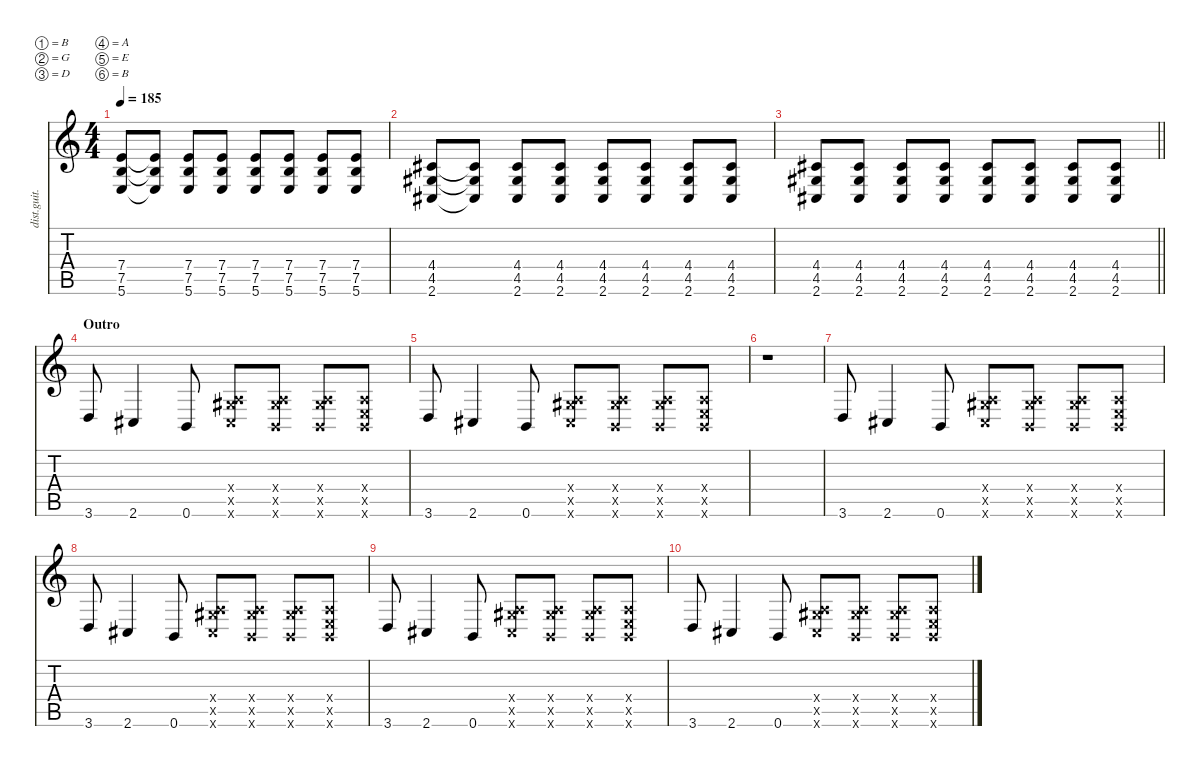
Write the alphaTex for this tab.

\defaultSystemsLayout 4
\hideDynamics
\bracketExtendMode nobrackets
\track ("Guitar L - Petr" "dist.guit.") {instrument distortionguitar}
\staff {score tabs}
\tuning (B3 G3 D3 A2 E2 B1)
\ts (4 4)
\tempo 185
\clef g2
\ks c
(7.4 7.5 5.6).8{dy f beam Up} (7.4{t} 7.5{t} 5.6{t}).8{beam Up} (7.4 7.5 5.6).8{beam Up} (7.4 7.5 5.6).8{beam Up} (7.4 7.5 5.6).8{beam Up} (7.4 7.5 5.6).8{beam Up} (7.4 7.5 5.6).8{beam Up} (7.4 7.5 5.6).8{beam Up} |
(4.4{acc #} 4.5{acc #} 2.6{acc #}).8{beam Up} (4.4{t acc #} 4.5{t acc #} 2.6{t acc #}).8{beam Up} (4.4{acc #} 4.5{acc #} 2.6{acc #}).8{beam Up} (4.4{acc #} 4.5{acc #} 2.6{acc #}).8{beam Up} (4.4{acc #} 4.5{acc #} 2.6{acc #}).8{beam Up} (4.4{acc #} 4.5{acc #} 2.6{acc #}).8{beam Up} (4.4{acc #} 4.5{acc #} 2.6{acc #}).8{beam Up} (4.4{acc #} 4.5{acc #} 2.6{acc #}).8{beam Up} |
\barLineRight lightlight
(4.4{acc #} 4.5{acc #} 2.6{acc #}).8{beam Up} (4.4{acc #} 4.5{acc #} 2.6{acc #}).8{beam Up} (4.4{acc #} 4.5{acc #} 2.6{acc #}).8{beam Up} (4.4{acc #} 4.5{acc #} 2.6{acc #}).8{beam Up} (4.4{acc #} 4.5{acc #} 2.6{acc #}).8{beam Up} (4.4{acc #} 4.5{acc #} 2.6{acc #}).8{beam Up} (4.4{acc #} 4.5{acc #} 2.6{acc #}).8{beam Up} (4.4{acc #} 4.5{acc #} 2.6{acc #}).8{beam Up} |
\section ("" "Outro")
3.6.8{beam Up} 2.6{acc #}.4{beam Up} 0.6.8{beam Up} (0.4{x} 4.5{x acc #} 2.6{x acc #}).8{beam Up} (0.4{x} 4.5{x acc #} 0.6{x}).8{beam Up} (0.4{x} 4.5{x acc #} 0.6{x}).8{beam Up} (0.4{x} 0.5{x} 0.6{x}).8{beam Up} |
3.6.8{beam Up} 2.6{acc #}.4{beam Up} 0.6.8{beam Up} (0.4{x} 4.5{x acc #} 2.6{x acc #}).8{beam Up} (0.4{x} 4.5{x acc #} 0.6{x}).8{beam Up} (0.4{x} 4.5{x acc #} 0.6{x}).8{beam Up} (0.4{x} 0.5{x} 0.6{x}).8{beam Up} |
r.1{beam Down} |
3.6.8{beam Up} 2.6{acc #}.4{beam Up} 0.6.8{beam Up} (0.4{x} 4.5{x acc #} 2.6{x acc #}).8{beam Up} (0.4{x} 4.5{x acc #} 0.6{x}).8{beam Up} (0.4{x} 4.5{x acc #} 0.6{x}).8{beam Up} (0.4{x} 0.5{x} 0.6{x}).8{beam Up} |
3.6.8{beam Up} 2.6{acc #}.4{beam Up} 0.6.8{beam Up} (0.4{x} 4.5{x acc #} 2.6{x acc #}).8{beam Up} (0.4{x} 4.5{x acc #} 0.6{x}).8{beam Up} (0.4{x} 4.5{x acc #} 0.6{x}).8{beam Up} (0.4{x} 0.5{x} 0.6{x}).8{beam Up} |
3.6.8{beam Up} 2.6{acc #}.4{beam Up} 0.6.8{beam Up} (0.4{x} 4.5{x acc #} 2.6{x acc #}).8{beam Up} (0.4{x} 4.5{x acc #} 0.6{x}).8{beam Up} (0.4{x} 4.5{x acc #} 0.6{x}).8{beam Up} (0.4{x} 0.5{x} 0.6{x}).8{beam Up} |
3.6.8{beam Up} 2.6{acc #}.4{beam Up} 0.6.8{beam Up} (0.4{x} 4.5{x acc #} 2.6{x acc #}).8{beam Up} (0.4{x} 4.5{x acc #} 0.6{x}).8{beam Up} (0.4{x} 4.5{x acc #} 0.6{x}).8{beam Up} (0.4{x} 0.5{x} 0.6{x}).8{beam Up}
